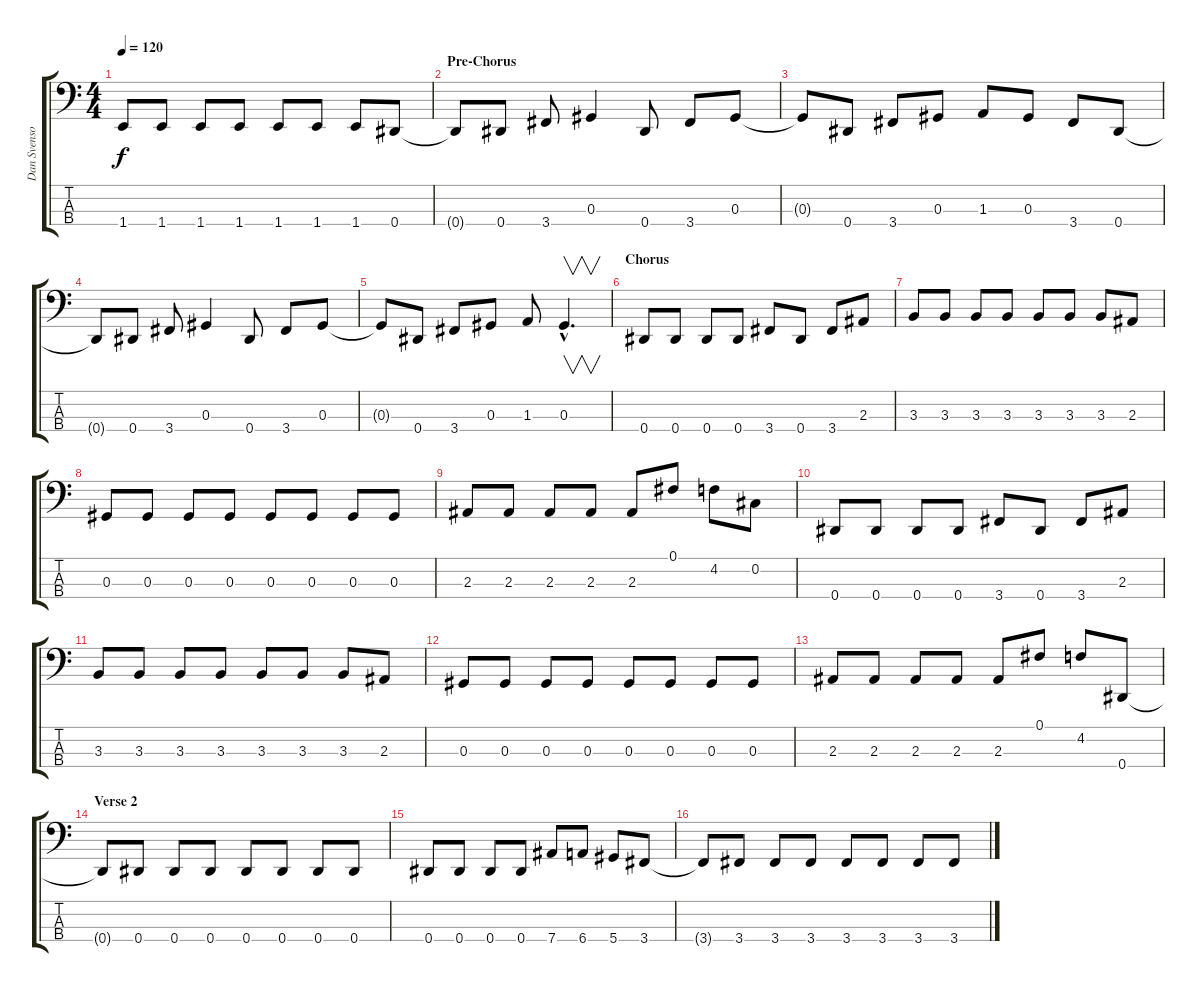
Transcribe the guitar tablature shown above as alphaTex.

\track ("Dan Svenson" "Dan Svenso") {instrument electricbasspick}
\staff {score tabs}
\tuning (Gb2 Db2 Ab1 Eb1) {hide}
\ts (4 4)
\tempo 120
\clef f4
\ks c
1.4.8{dy f} 1.4.8 1.4.8 1.4.8 1.4.8 1.4.8 1.4.8 0.4.8 |
\section ("" "Pre-Chorus")
0.4{t}.8 0.4.8 3.4.8 0.3.4 0.4.8 3.4.8 0.3.8 |
0.3{t}.8 0.4.8 3.4.8 0.3.8 1.3.8 0.3.8 3.4.8 0.4.8 |
0.4{t}.8 0.4.8 3.4.8 0.3.4 0.4.8 3.4.8 0.3.8 |
0.3{t}.8 0.4.8 3.4.8 0.3.8 1.3.8 0.3{hac}.4{v d} |
\section ("" "Chorus")
0.4.8 0.4.8 0.4.8 0.4.8 3.4.8 0.4.8 3.4.8 2.3.8 |
3.3.8 3.3.8 3.3.8 3.3.8 3.3.8 3.3.8 3.3.8 2.3.8 |
0.3.8 0.3.8 0.3.8 0.3.8 0.3.8 0.3.8 0.3.8 0.3.8 |
2.3.8 2.3.8 2.3.8 2.3.8 2.3.8 0.1.8 4.2.8 0.2.8 |
0.4.8 0.4.8 0.4.8 0.4.8 3.4.8 0.4.8 3.4.8 2.3.8 |
3.3.8 3.3.8 3.3.8 3.3.8 3.3.8 3.3.8 3.3.8 2.3.8 |
0.3.8 0.3.8 0.3.8 0.3.8 0.3.8 0.3.8 0.3.8 0.3.8 |
2.3.8 2.3.8 2.3.8 2.3.8 2.3.8 0.1.8 4.2.8 0.4.8 |
\section ("" "Verse 2")
0.4{t}.8 0.4.8 0.4.8 0.4.8 0.4.8 0.4.8 0.4.8 0.4.8 |
0.4.8 0.4.8 0.4.8 0.4.8 7.4.8 6.4.8 5.4.8 3.4.8 |
3.4{t}.8 3.4.8 3.4.8 3.4.8 3.4.8 3.4.8 3.4.8 3.4.8
